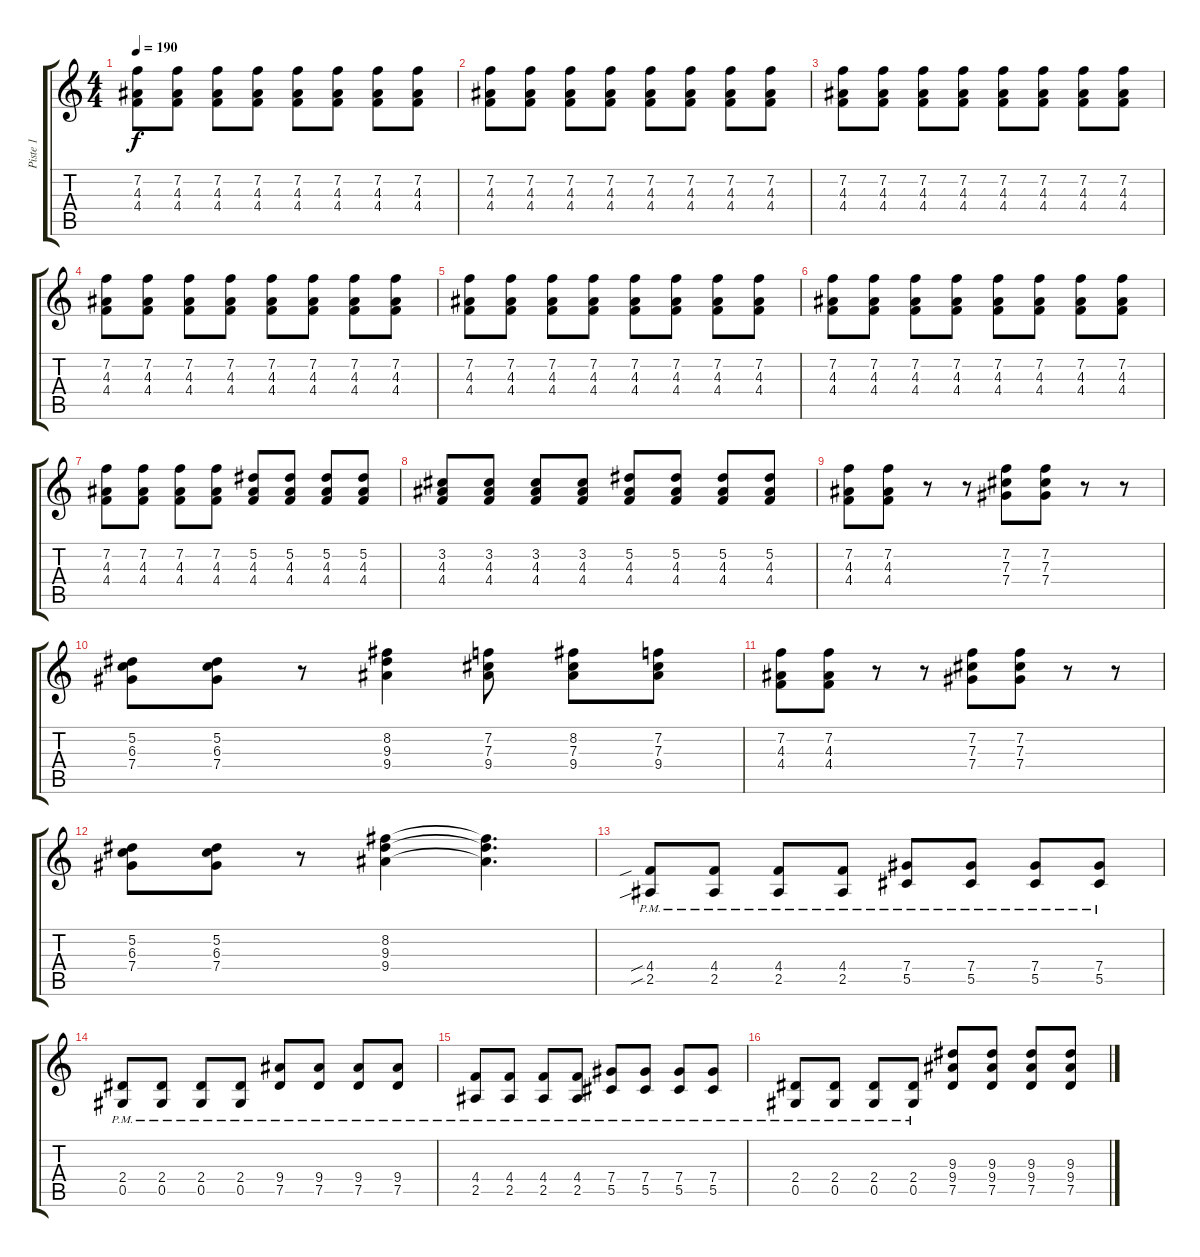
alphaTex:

\track ("Piste 1" "Piste 1") {instrument overdrivenguitar}
\staff {score tabs}
\tuning (Eb4 Bb3 Gb3 Db3 Ab2 Eb2) {hide}
\ts (4 4)
\tempo 190
\clef g2
\ks c
(7.2 4.3 4.4).8{dy f} (7.2 4.3 4.4).8 (7.2 4.3 4.4).8 (7.2 4.3 4.4).8 (7.2 4.3 4.4).8 (7.2 4.3 4.4).8 (7.2 4.3 4.4).8 (7.2 4.3 4.4).8 |
(7.2 4.3 4.4).8 (7.2 4.3 4.4).8 (7.2 4.3 4.4).8 (7.2 4.3 4.4).8 (7.2 4.3 4.4).8 (7.2 4.3 4.4).8 (7.2 4.3 4.4).8 (7.2 4.3 4.4).8 |
(7.2 4.3 4.4).8 (7.2 4.3 4.4).8 (7.2 4.3 4.4).8 (7.2 4.3 4.4).8 (7.2 4.3 4.4).8 (7.2 4.3 4.4).8 (7.2 4.3 4.4).8 (7.2 4.3 4.4).8 |
(7.2 4.3 4.4).8 (7.2 4.3 4.4).8 (7.2 4.3 4.4).8 (7.2 4.3 4.4).8 (7.2 4.3 4.4).8 (7.2 4.3 4.4).8 (7.2 4.3 4.4).8 (7.2 4.3 4.4).8 |
(7.2 4.3 4.4).8 (7.2 4.3 4.4).8 (7.2 4.3 4.4).8 (7.2 4.3 4.4).8 (7.2 4.3 4.4).8 (7.2 4.3 4.4).8 (7.2 4.3 4.4).8 (7.2 4.3 4.4).8 |
(7.2 4.3 4.4).8 (7.2 4.3 4.4).8 (7.2 4.3 4.4).8 (7.2 4.3 4.4).8 (7.2 4.3 4.4).8 (7.2 4.3 4.4).8 (7.2 4.3 4.4).8 (7.2 4.3 4.4).8 |
(7.2 4.3 4.4).8 (7.2 4.3 4.4).8 (7.2 4.3 4.4).8 (7.2 4.3 4.4).8 (5.2 4.3 4.4).8 (5.2 4.3 4.4).8 (5.2 4.3 4.4).8 (5.2 4.3 4.4).8 |
(3.2 4.3 4.4).8 (3.2 4.3 4.4).8 (3.2 4.3 4.4).8 (3.2 4.3 4.4).8 (5.2 4.3 4.4).8 (5.2 4.3 4.4).8 (5.2 4.3 4.4).8 (5.2 4.3 4.4).8 |
(7.2 4.3 4.4).8 (7.2 4.3 4.4).8 r.8 r.8 (7.2 7.3 7.4).8 (7.2 7.3 7.4).8 r.8 r.8 |
(5.2 6.3 7.4).8 (5.2 6.3 7.4).8 r.8 (8.2 9.3 9.4).4 (7.2 7.3 9.4).8 (8.2 7.3 9.4).8 (7.2 7.3 9.4).8 |
(7.2 4.3 4.4).8 (7.2 4.3 4.4).8 r.8 r.8 (7.2 7.3 7.4).8 (7.2 7.3 7.4).8 r.8 r.8 |
(5.2 6.3 7.4).8 (5.2 6.3 7.4).8 r.8 (8.2 9.3 9.4).4 (8.2{t} 9.3{t} 9.4{t}).4{d} |
(4.4{sib pm} 2.5{sib pm}).8 (4.4{pm} 2.5{pm}).8 (4.4{pm} 2.5{pm}).8 (4.4{pm} 2.5{pm}).8 (7.4{pm} 5.5{pm}).8 (7.4{pm} 5.5{pm}).8 (7.4{pm} 5.5{pm}).8 (7.4{pm} 5.5{pm}).8 |
(2.4{pm} 0.5{pm}).8 (2.4{pm} 0.5{pm}).8 (2.4{pm} 0.5{pm}).8 (2.4{pm} 0.5{pm}).8 (9.4{pm} 7.5{pm}).8 (9.4{pm} 7.5{pm}).8 (9.4{pm} 7.5{pm}).8 (9.4{pm} 7.5{pm}).8 |
(4.4{pm} 2.5{pm}).8 (4.4{pm} 2.5{pm}).8 (4.4{pm} 2.5{pm}).8 (4.4{pm} 2.5{pm}).8 (7.4{pm} 5.5{pm}).8 (7.4{pm} 5.5{pm}).8 (7.4{pm} 5.5{pm}).8 (7.4{pm} 5.5{pm}).8 |
(2.4{pm} 0.5{pm}).8 (2.4{pm} 0.5{pm}).8 (2.4{pm} 0.5{pm}).8 (2.4{pm} 0.5{pm}).8 (9.3 9.4 7.5).8 (9.3 9.4 7.5).8 (9.3 9.4 7.5).8 (9.3 9.4 7.5).8
